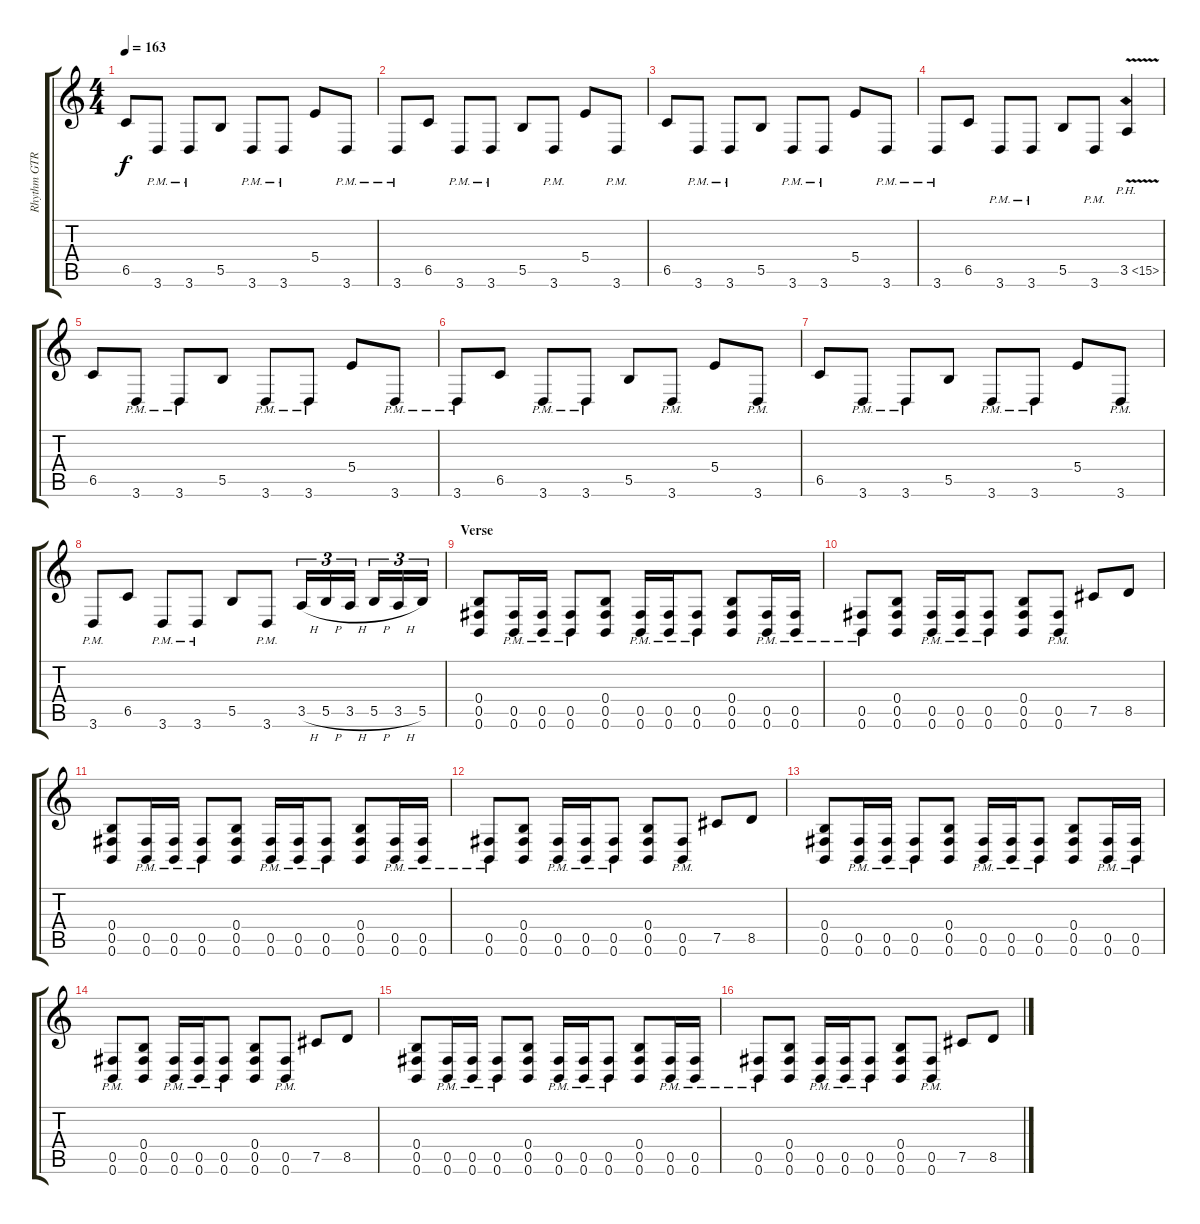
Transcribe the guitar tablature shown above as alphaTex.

\track ("Rhythm GTR 1" "Rhythm GTR") {instrument overdrivenguitar}
\staff {score tabs}
\tuning (Db4 Ab3 E3 B2 Gb2 B1) {hide}
\ts (4 4)
\tempo 163
\clef g2
\ks aminor
6.5.8{dy f} 3.6{pm}.8 3.6{pm}.8 5.5.8 3.6{pm}.8 3.6{pm}.8 5.4.8 3.6{pm}.8 |
3.6{pm}.8 6.5.8 3.6{pm}.8 3.6{pm}.8 5.5.8 3.6{pm}.8 5.4.8 3.6{pm}.8 |
6.5.8 3.6{pm}.8 3.6{pm}.8 5.5.8 3.6{pm}.8 3.6{pm}.8 5.4.8 3.6{pm}.8 |
3.6{pm}.8 6.5.8 3.6{pm}.8 3.6{pm}.8 5.5.8 3.6{pm}.8 3.5{ph 12 v}.4 |
6.5.8 3.6{pm}.8 3.6{pm}.8 5.5.8 3.6{pm}.8 3.6{pm}.8 5.4.8 3.6{pm}.8 |
3.6{pm}.8 6.5.8 3.6{pm}.8 3.6{pm}.8 5.5.8 3.6{pm}.8 5.4.8 3.6{pm}.8 |
6.5.8 3.6{pm}.8 3.6{pm}.8 5.5.8 3.6{pm}.8 3.6{pm}.8 5.4.8 3.6{pm}.8 |
3.6{pm}.8 6.5.8 3.6{pm}.8 3.6{pm}.8 5.5.8 3.6{pm}.8 3.5{h}.16{tu (3 2)} 5.5{h}.16{tu (3 2)} 3.5{h}.16{tu (3 2)} 5.5{h}.16{tu (3 2)} 3.5{h}.16{tu (3 2)} 5.5.16{tu (3 2)} |
\section ("" "Verse")
(0.4 0.5 0.6).8 (0.5{pm} 0.6{pm}).16 (0.5{pm} 0.6{pm}).16 (0.5{pm} 0.6{pm}).8 (0.4 0.5 0.6).8 (0.5{pm} 0.6{pm}).16 (0.5{pm} 0.6{pm}).16 (0.5{pm} 0.6{pm}).8 (0.4 0.5 0.6).8 (0.5{pm} 0.6{pm}).16 (0.5{pm} 0.6{pm}).16 |
(0.5{pm} 0.6{pm}).8 (0.4 0.5 0.6).8 (0.5{pm} 0.6{pm}).16 (0.5{pm} 0.6{pm}).16 (0.5{pm} 0.6{pm}).8 (0.4 0.5 0.6).8 (0.5{pm} 0.6{pm}).8 7.5.8 8.5.8 |
(0.4 0.5 0.6).8 (0.5{pm} 0.6{pm}).16 (0.5{pm} 0.6{pm}).16 (0.5{pm} 0.6{pm}).8 (0.4 0.5 0.6).8 (0.5{pm} 0.6{pm}).16 (0.5{pm} 0.6{pm}).16 (0.5{pm} 0.6{pm}).8 (0.4 0.5 0.6).8 (0.5{pm} 0.6{pm}).16 (0.5{pm} 0.6{pm}).16 |
(0.5{pm} 0.6{pm}).8 (0.4 0.5 0.6).8 (0.5{pm} 0.6{pm}).16 (0.5{pm} 0.6{pm}).16 (0.5{pm} 0.6{pm}).8 (0.4 0.5 0.6).8 (0.5{pm} 0.6{pm}).8 7.5.8 8.5.8 |
(0.4 0.5 0.6).8 (0.5{pm} 0.6{pm}).16 (0.5{pm} 0.6{pm}).16 (0.5{pm} 0.6{pm}).8 (0.4 0.5 0.6).8 (0.5{pm} 0.6{pm}).16 (0.5{pm} 0.6{pm}).16 (0.5{pm} 0.6{pm}).8 (0.4 0.5 0.6).8 (0.5{pm} 0.6{pm}).16 (0.5{pm} 0.6{pm}).16 |
(0.5{pm} 0.6{pm}).8 (0.4 0.5 0.6).8 (0.5{pm} 0.6{pm}).16 (0.5{pm} 0.6{pm}).16 (0.5{pm} 0.6{pm}).8 (0.4 0.5 0.6).8 (0.5{pm} 0.6{pm}).8 7.5.8 8.5.8 |
(0.4 0.5 0.6).8 (0.5{pm} 0.6{pm}).16 (0.5{pm} 0.6{pm}).16 (0.5{pm} 0.6{pm}).8 (0.4 0.5 0.6).8 (0.5{pm} 0.6{pm}).16 (0.5{pm} 0.6{pm}).16 (0.5{pm} 0.6{pm}).8 (0.4 0.5 0.6).8 (0.5{pm} 0.6{pm}).16 (0.5{pm} 0.6{pm}).16 |
(0.5{pm} 0.6{pm}).8 (0.4 0.5 0.6).8 (0.5{pm} 0.6{pm}).16 (0.5{pm} 0.6{pm}).16 (0.5{pm} 0.6{pm}).8 (0.4 0.5 0.6).8 (0.5{pm} 0.6{pm}).8 7.5.8 8.5.8
